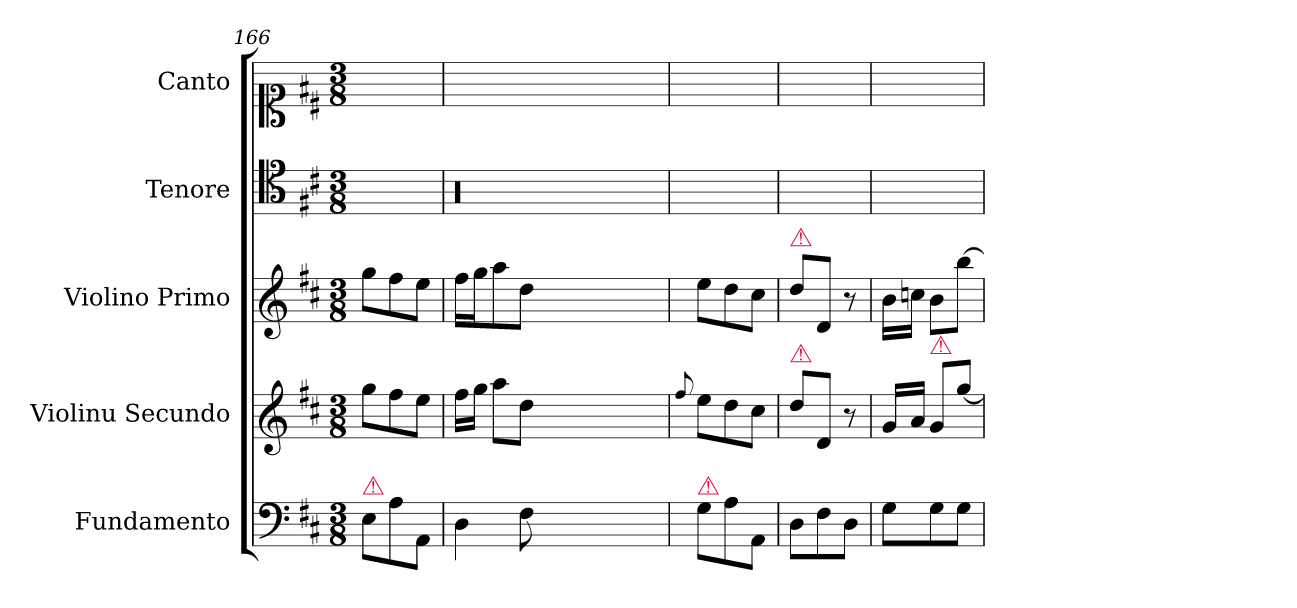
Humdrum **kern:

**kern	**kern	**kern	**kern	**kern
*part5	*part4	*part3	*part2	*part1
*staff5	*staff4	*staff3	*staff2	*staff1
*I"Fundamento	*I"Violinu Secundo	*I"Violino Primo	*I"Tenore	*I"Canto
*	*I'vl 2	*I'vl 1	*I'T	*
*clefF4	*clefG2	*clefG2	*clefC4	*clefC1
*k[f#c#]	*k[f#c#]	*k[f#c#]	*k[f#c#]	*k[f#c#]
*D:	*D:	*D:	*	*D:
*M3/8	*M3/8	*M3/8	*M3/8	*M3/8
=166	=166	=166	=166	=166
!LO:TX:a:color=crimson:t=⚠	!	!	!	!
8E\L	8gg\L	8gg\L	4.ryy	4.ryy
8A\	8ff#\	8ff#\	.	.
8AA/J	8ee\J	8ee\J	.	.
=167	=167	=167	=167	=167
!	!	!	!LO:N:vis=00	!
4D\	16ff#\LL	16ff#\LL	1.r	4.ryy
.	16gg\JJ	16gg\J	.	.
.	8aa\L	8aa\	.	.
8F#\	8dd\J	8dd\J	.	.
1ryy	1ryy	1ryy	.	1ryy
8ryy	8ryy	8ryy	.	8ryy
=168	=168	=168	=168	=168
.	8qqff#/	.	.	.
!LO:TX:a:color=crimson:t=⚠	!	!	!	!
8G\L	8ee\L	8ee\L	4.ryy	4.ryy
8A\	8dd\	8dd\	.	.
8AA/J	8cc#\J	8cc#\J	.	.
=169	=169	=169	=169	=169
!	!	!LO:TX:a:color=crimson:t=⚠	!	!
!	!LO:TX:a:color=crimson:t=⚠	!	!	!
8D\L	8dd\L	8dd\L	4.ryy	4.ryy
8F#\	8d/J	8d/J	.	.
8D\J	8r	8r	.	.
=170	=170	=170	=170	=170
8G\L	16g/LL	16b\LL	4.ryy	4.ryy
.	16a/JJ	16ccn\JJ	.	.
!	!LO:TX:a:color=crimson:t=⚠	!	!	!
8G\	8g/L	8b\L	.	.
8G\J	[8gg\J	[8bb\J	.	.
=	=	=	=	=
*-	*-	*-	*-	*-
